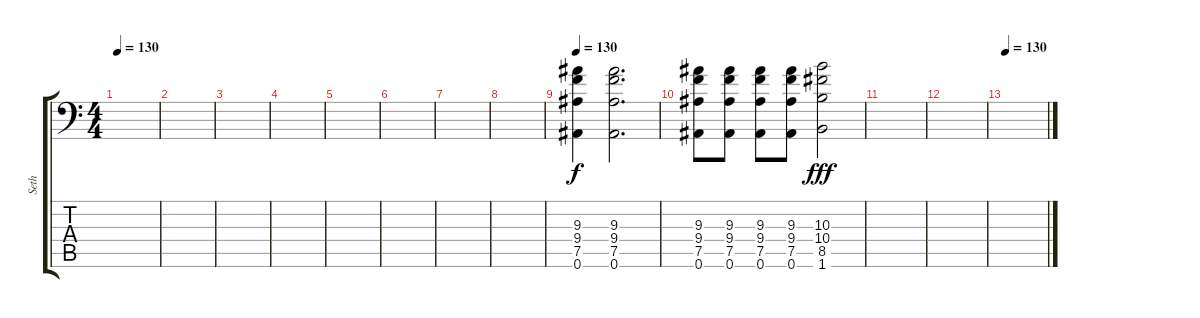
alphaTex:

\track ("Seth" "Seth") {instrument acousticguitarsteel}
\staff {score tabs}
\tuning (Bb3 F3 Db3 Ab2 Eb2 Bb1) {hide}
\ts (4 4)
\tempo 130
\clef f4
\ks c
|
|
|
|
|
|
|
|
\tempo 130
(9.3 9.4 7.5 0.6).4{dy f instrument choiraahs} (9.3 9.4 7.5 0.6).2{d} |
(9.3 9.4 7.5 0.6).8 (9.3 9.4 7.5 0.6).8 (9.3 9.4 7.5 0.6).8 (9.3 9.4 7.5 0.6).8 (10.3 10.4 8.5 1.6).2{dy fff} |
|
|
\tempo 130
